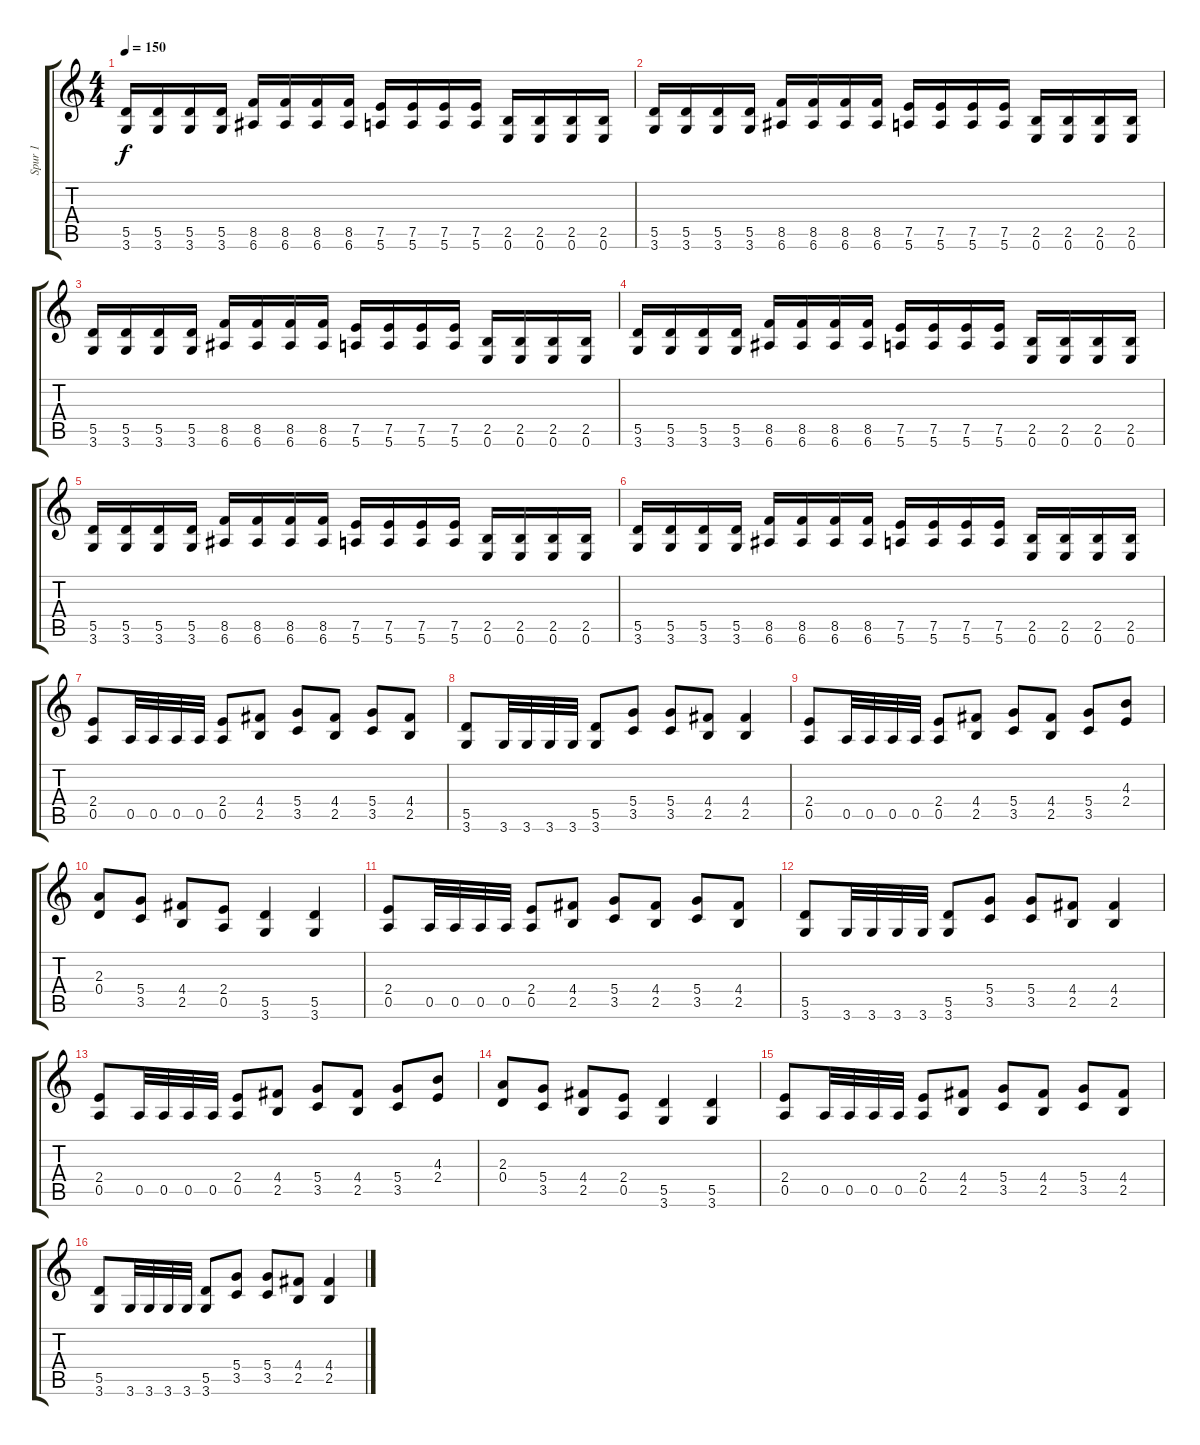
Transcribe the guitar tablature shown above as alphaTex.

\track ("Spur 1" "Spur 1") {instrument overdrivenguitar}
\staff {score tabs}
\tuning (E4 B3 G3 D3 A2 E2) {hide}
\ts (4 4)
\tempo 150
\clef g2
\ks c
(5.5 3.6).16{dy f} (5.5 3.6).16 (5.5 3.6).16 (5.5 3.6).16 (8.5 6.6).16 (8.5 6.6).16 (8.5 6.6).16 (8.5 6.6).16 (7.5 5.6).16 (7.5 5.6).16 (7.5 5.6).16 (7.5 5.6).16 (2.5 0.6).16 (2.5 0.6).16 (2.5 0.6).16 (2.5 0.6).16 |
(5.5 3.6).16 (5.5 3.6).16 (5.5 3.6).16 (5.5 3.6).16 (8.5 6.6).16 (8.5 6.6).16 (8.5 6.6).16 (8.5 6.6).16 (7.5 5.6).16 (7.5 5.6).16 (7.5 5.6).16 (7.5 5.6).16 (2.5 0.6).16 (2.5 0.6).16 (2.5 0.6).16 (2.5 0.6).16 |
(5.5 3.6).16 (5.5 3.6).16 (5.5 3.6).16 (5.5 3.6).16 (8.5 6.6).16 (8.5 6.6).16 (8.5 6.6).16 (8.5 6.6).16 (7.5 5.6).16 (7.5 5.6).16 (7.5 5.6).16 (7.5 5.6).16 (2.5 0.6).16 (2.5 0.6).16 (2.5 0.6).16 (2.5 0.6).16 |
(5.5 3.6).16 (5.5 3.6).16 (5.5 3.6).16 (5.5 3.6).16 (8.5 6.6).16 (8.5 6.6).16 (8.5 6.6).16 (8.5 6.6).16 (7.5 5.6).16 (7.5 5.6).16 (7.5 5.6).16 (7.5 5.6).16 (2.5 0.6).16 (2.5 0.6).16 (2.5 0.6).16 (2.5 0.6).16 |
(5.5 3.6).16 (5.5 3.6).16 (5.5 3.6).16 (5.5 3.6).16 (8.5 6.6).16 (8.5 6.6).16 (8.5 6.6).16 (8.5 6.6).16 (7.5 5.6).16 (7.5 5.6).16 (7.5 5.6).16 (7.5 5.6).16 (2.5 0.6).16 (2.5 0.6).16 (2.5 0.6).16 (2.5 0.6).16 |
(5.5 3.6).16 (5.5 3.6).16 (5.5 3.6).16 (5.5 3.6).16 (8.5 6.6).16 (8.5 6.6).16 (8.5 6.6).16 (8.5 6.6).16 (7.5 5.6).16 (7.5 5.6).16 (7.5 5.6).16 (7.5 5.6).16 (2.5 0.6).16 (2.5 0.6).16 (2.5 0.6).16 (2.5 0.6).16 |
(2.4 0.5).8 0.5.32 0.5.32 0.5.32 0.5.32 (2.4 0.5).8 (4.4 2.5).8 (5.4 3.5).8 (4.4 2.5).8 (5.4 3.5).8 (4.4 2.5).8 |
(5.5 3.6).8 3.6.32 3.6.32 3.6.32 3.6.32 (5.5 3.6).8 (5.4 3.5).8 (5.4 3.5).8 (4.4 2.5).8 (4.4 2.5).4 |
(2.4 0.5).8 0.5.32 0.5.32 0.5.32 0.5.32 (2.4 0.5).8 (4.4 2.5).8 (5.4 3.5).8 (4.4 2.5).8 (5.4 3.5).8 (4.3 2.4).8 |
(2.3 0.4).8 (5.4 3.5).8 (4.4 2.5).8 (2.4 0.5).8 (5.5 3.6).4 (5.5 3.6).4 |
(2.4 0.5).8 0.5.32 0.5.32 0.5.32 0.5.32 (2.4 0.5).8 (4.4 2.5).8 (5.4 3.5).8 (4.4 2.5).8 (5.4 3.5).8 (4.4 2.5).8 |
(5.5 3.6).8 3.6.32 3.6.32 3.6.32 3.6.32 (5.5 3.6).8 (5.4 3.5).8 (5.4 3.5).8 (4.4 2.5).8 (4.4 2.5).4 |
(2.4 0.5).8 0.5.32 0.5.32 0.5.32 0.5.32 (2.4 0.5).8 (4.4 2.5).8 (5.4 3.5).8 (4.4 2.5).8 (5.4 3.5).8 (4.3 2.4).8 |
(2.3 0.4).8 (5.4 3.5).8 (4.4 2.5).8 (2.4 0.5).8 (5.5 3.6).4 (5.5 3.6).4 |
(2.4 0.5).8 0.5.32 0.5.32 0.5.32 0.5.32 (2.4 0.5).8 (4.4 2.5).8 (5.4 3.5).8 (4.4 2.5).8 (5.4 3.5).8 (4.4 2.5).8 |
(5.5 3.6).8 3.6.32 3.6.32 3.6.32 3.6.32 (5.5 3.6).8 (5.4 3.5).8 (5.4 3.5).8 (4.4 2.5).8 (4.4 2.5).4
